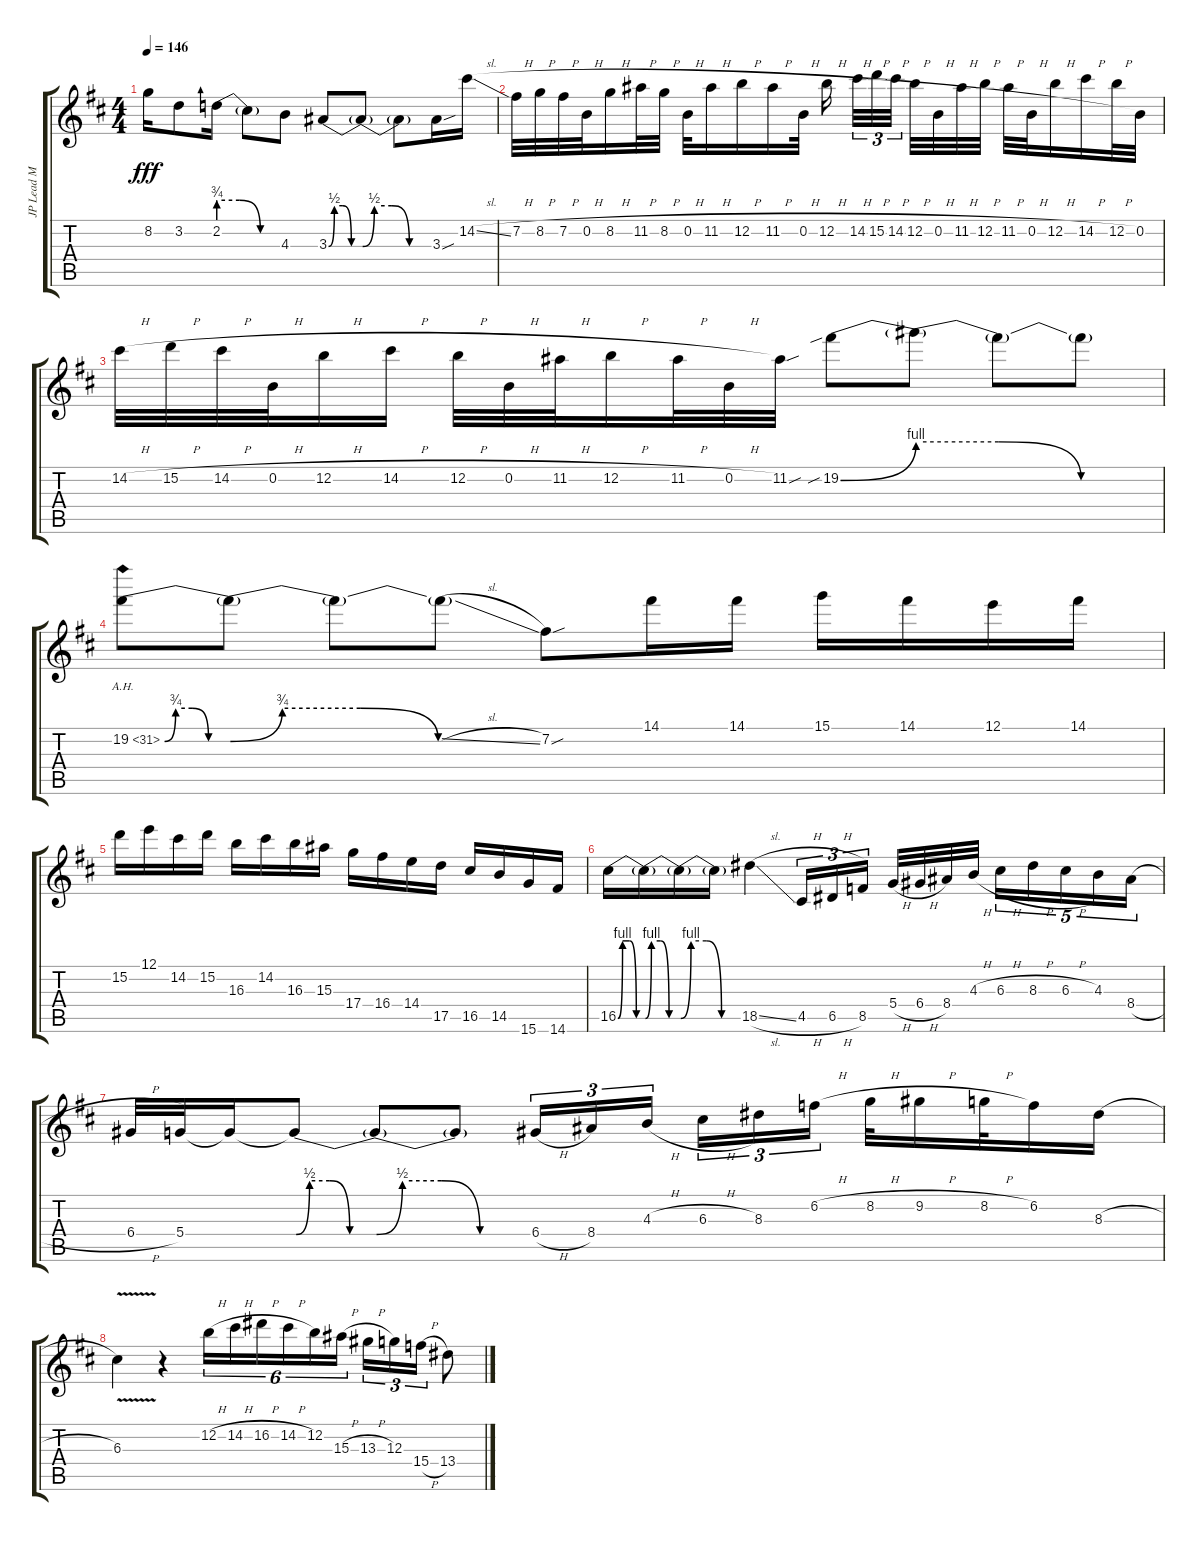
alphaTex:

\track ("JP Lead M" "JP Lead M") {instrument distortionguitar}
\staff {score tabs}
\tuning (E4 B3 G3 D3 A2 E2) {hide}
\ts (4 4)
\tempo 146
\clef g2
\ks d
8.2.16{dy fff} 3.2.8 2.2{be (custom 0 3 20 3 40 0 60 0)}.16 2.2{t}.8 4.3.8 3.3{be (custom 0 0 10 2 25 2 40 0 60 0)}.8 3.3{be (custom 0 0 10 2 25 2 40 0 60 0) t}.8 3.3{t}.8 3.3{sou}.16 14.2{sl}.16 |
7.2{h}.32 8.2{h}.32 7.2{h}.32 0.2{h}.32 8.2{h}.16 11.2{h}.32 8.2{h}.32 0.2{h}.32 11.2{h}.16 12.2{h}.16 11.2{h}.16 0.2{h}.32 12.2{h}.16 14.2{h}.32{tu (3 2)} 15.2{h}.32{tu (3 2)} 14.2{h}.32{tu (3 2)} 12.2{h}.32 0.2{h}.32 11.2{h}.32 12.2{h}.32 11.2{h}.32 0.2{h}.32 12.2{h}.16 14.2{h}.16 12.2{h}.32 0.2.32 |
14.2{h}.32 15.2{h}.32 14.2{h}.32 0.2{h}.32 12.2{h}.16 14.2{h}.16 12.2{h}.32 0.2{h}.32 11.2{h}.32 12.2{h}.16 11.2{h}.32 0.2{h}.32 11.2{sou}.32 19.2{be (bend 0 0 60 4) sib}.8 19.2{be (custom 0 4 20 4 40 0 60 0) t}.8 19.2{t}.8 19.2{t}.8 |
19.2{be (custom 0 0 10 3 25 3 40 0 60 0) ah 12}.8 19.2{be (custom 0 0 10 3 25 3 40 0 60 0) t}.8 19.2{t}.8 19.2{sl t}.8 7.2{sou}.8 14.1.16 14.1.16 15.1.16 14.1.16 12.1.16 14.1.16 |
15.2.16 12.1.16 14.2.16 15.2.16 16.3.16 14.2.16 16.3.16 15.3.16 17.4.16 16.4.16 14.4.16 17.5.16 16.5.16 14.5.16 15.6.16 14.6.16 |
16.5{be (custom 0 0 10 4 25 4 40 0 60 0)}.16 16.5{be (custom 0 0 10 4 25 4 40 0 60 0) t}.16 16.5{be (custom 0 0 10 4 25 4 40 0 60 0) t}.16 16.5{t}.16 18.5{sl}.4 4.5{h}.16{tu (3 2)} 6.5{h}.16{tu (3 2)} 8.5.16{tu (3 2)} 5.4{h}.32 6.4{h}.32 8.4.32 4.3{h}.32 6.3{h}.16{tu (5 4)} 8.3{h}.16{tu (5 4)} 6.3{h}.16{tu (5 4)} 4.3.16{tu (5 4)} 8.4{h}.16{tu (5 4)} |
6.4{h}.32 5.4.32 5.4{t}.16 5.4{be (custom 0 0 10 2 25 2 40 0 60 0) t}.8 5.4{be (custom 0 0 10 2 25 2 40 0 60 0) t}.8 5.4{t}.8 6.4{h}.16{tu (3 2)} 8.4.16{tu (3 2)} 4.3{h}.16{tu (3 2)} 6.3{h}.16{tu (3 2)} 8.3.16{tu (3 2)} 6.2{h}.16{tu (3 2)} 8.2{h}.32 9.2{h}.16 8.2{h}.32 6.2.16 8.3{h}.16 |
6.3{v}.4 r.4 12.2{h}.16{tu (6 4)} 14.2{h}.16{tu (6 4)} 16.2{h}.16{tu (6 4)} 14.2{h}.16{tu (6 4)} 12.2.16{tu (6 4)} 15.3{h}.16{tu (6 4)} 13.3{h}.16{tu (3 2)} 12.3.16{tu (3 2)} 15.4{h}.16{tu (3 2)} 13.4.8
